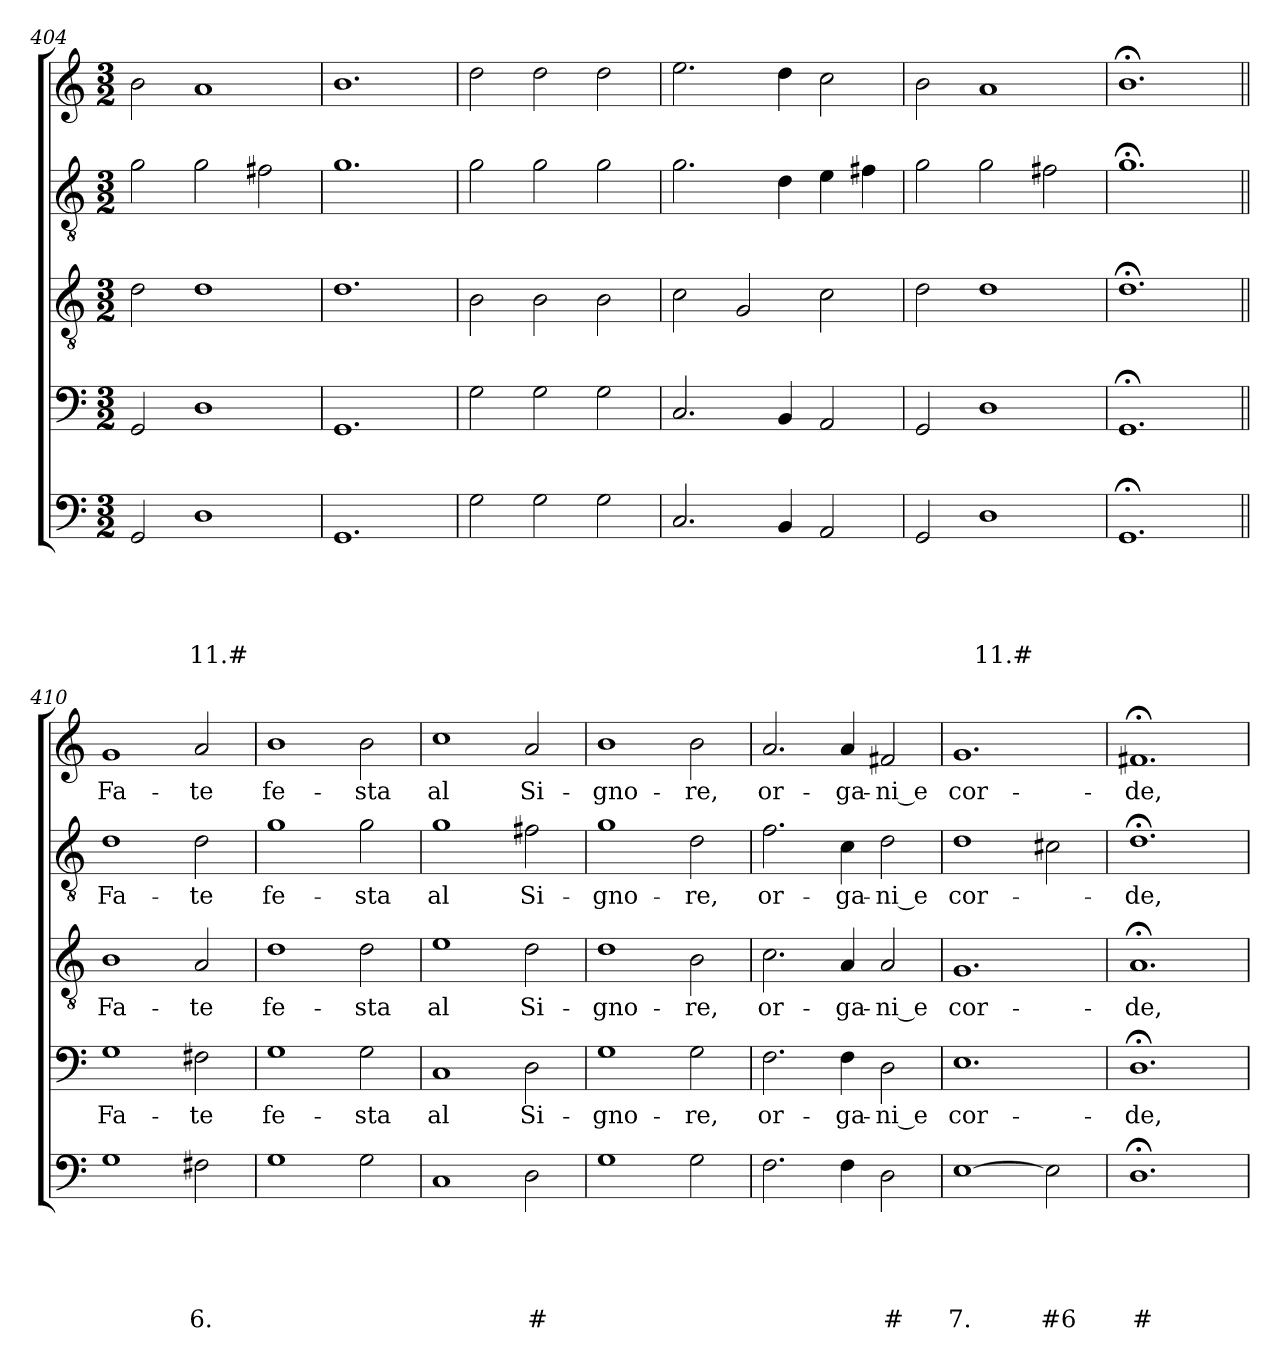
**kern	**text	**text	**text	**text	**text	**kern	**text	**kern	**text	**kern	**text	**kern	**text
*part5	*part5	*part5	*part5	*part5	*part5	*part4	*part4	*part3	*part3	*part2	*part2	*part1	*part1
*staff5	*staff5	*staff5	*staff5	*staff5	*staff5	*staff4	*staff4	*staff3	*staff3	*staff2	*staff2	*staff1	*staff1
*clefF4	*	*	*	*	*	*clefF4	*	*clefGv2	*	*clefGv2	*	*clefG2	*
*k[]	*	*	*	*	*	*k[]	*	*k[]	*	*k[]	*	*k[]	*
*C:	*	*	*	*	*	*C:	*	*C:	*	*C:	*	*C:	*
*M3/2	*	*	*	*	*	*M3/2	*	*M3/2	*	*M3/2	*	*M3/2	*
=404	=404	=404	=404	=404	=404	=404	=404	=404	=404	=404	=404	=404	=404
2GG/	.	.	.	.	.	2GG/	.	2d\	.	2g\	.	2b\	.
1D	.	.	.	.	11.#	1D	.	1d	.	2g\	.	1a	.
.	.	.	.	.	.	.	.	.	.	2f#X\	.	.	.
!!LO:LB:g=z
=405	=405	=405	=405	=405	=405	=405	=405	=405	=405	=405	=405	=405	=405
1.GG	.	.	.	.	.	1.GG	.	1.d	.	1.g	.	1.b	.
=406	=406	=406	=406	=406	=406	=406	=406	=406	=406	=406	=406	=406	=406
2G\	.	.	.	.	.	2G\	.	2B\	.	2g\	.	2dd\	.
2G\	.	.	.	.	.	2G\	.	2B\	.	2g\	.	2dd\	.
2G\	.	.	.	.	.	2G\	.	2B\	.	2g\	.	2dd\	.
=407	=407	=407	=407	=407	=407	=407	=407	=407	=407	=407	=407	=407	=407
2.C/	.	.	.	.	.	2.C/	.	2c\	.	2.g\	.	2.ee\	.
.	.	.	.	.	.	.	.	2G/	.	.	.	.	.
4BB/	.	.	.	.	.	4BB/	.	.	.	4d\	.	4dd\	.
2AA/	.	.	.	.	.	2AA/	.	2c\	.	4e\	.	2cc\	.
.	.	.	.	.	.	.	.	.	.	4f#X\	.	.	.
=408	=408	=408	=408	=408	=408	=408	=408	=408	=408	=408	=408	=408	=408
2GG/	.	.	.	.	.	2GG/	.	2d\	.	2g\	.	2b\	.
1D	.	.	.	.	11.#	1D	.	1d	.	2g\	.	1a	.
.	.	.	.	.	.	.	.	.	.	2f#X\	.	.	.
=409	=409	=409	=409	=409	=409	=409	=409	=409	=409	=409	=409	=409	=409
1.GG;<	.	.	.	.	.	1.GG;<	.	1.d;<	.	1.g;<	.	1.b;<	.
=410||	=410||	=410||	=410||	=410||	=410||	=410||	=410||	=410||	=410||	=410||	=410||	=410||	=410||
1G	.	.	.	.	.	1G	Fa-	1B	Fa-	1d	Fa-	1g	Fa-
2F#X\	.	.	.	.	6.	2F#X\	-te	2A/	-te	2d\	-te	2a/	-te
=411	=411	=411	=411	=411	=411	=411	=411	=411	=411	=411	=411	=411	=411
1G	.	.	.	.	.	1G	fe-	1d	fe-	1g	fe-	1b	fe-
2G\	.	.	.	.	.	2G\	-sta	2d\	-sta	2g\	-sta	2b\	-sta
=412	=412	=412	=412	=412	=412	=412	=412	=412	=412	=412	=412	=412	=412
1C	.	.	.	.	.	1C	al	1e	al	1g	al	1cc	al
2D\	.	.	.	.	#	2D\	Si-	2d\	Si-	2f#X\	Si-	2a/	Si-
=413	=413	=413	=413	=413	=413	=413	=413	=413	=413	=413	=413	=413	=413
1G	.	.	.	.	.	1G	-gno-	1d	-gno-	1g	-gno-	1b	-gno-
2G\	.	.	.	.	.	2G\	-re,	2B\	-re,	2d\	-re,	2b\	-re,
!!LO:LB:g=z
=414	=414	=414	=414	=414	=414	=414	=414	=414	=414	=414	=414	=414	=414
2.F\	.	.	.	.	.	2.F\	or-	2.c\	or-	2.f\	or-	2.a/	or-
4F\	.	.	.	.	.	4F\	-ga-	4A/	-ga-	4c\	-ga-	4a/	-ga-
2D\	.	.	.	.	#	2D\	-ni_e	2A/	-ni_e	2d\	-ni_e	2f#X/	-ni_e
=415	=415	=415	=415	=415	=415	=415	=415	=415	=415	=415	=415	=415	=415
[1E	.	.	.	.	7.	1.E	cor-	1.G	cor-	1d	cor-	1.g	cor-
2E\]	.	.	.	.	#6	.	.	.	.	2c#X\	.	.	.
=416	=416	=416	=416	=416	=416	=416	=416	=416	=416	=416	=416	=416	=416
1.D;<	.	.	.	.	#	1.D;<	-de,	1.A;<	-de,	1.d;<	-de,	1.f#X;<	-de,
=	=	=	=	=	=	=	=	=	=	=	=	=	=
*-	*-	*-	*-	*-	*-	*-	*-	*-	*-	*-	*-	*-	*-
